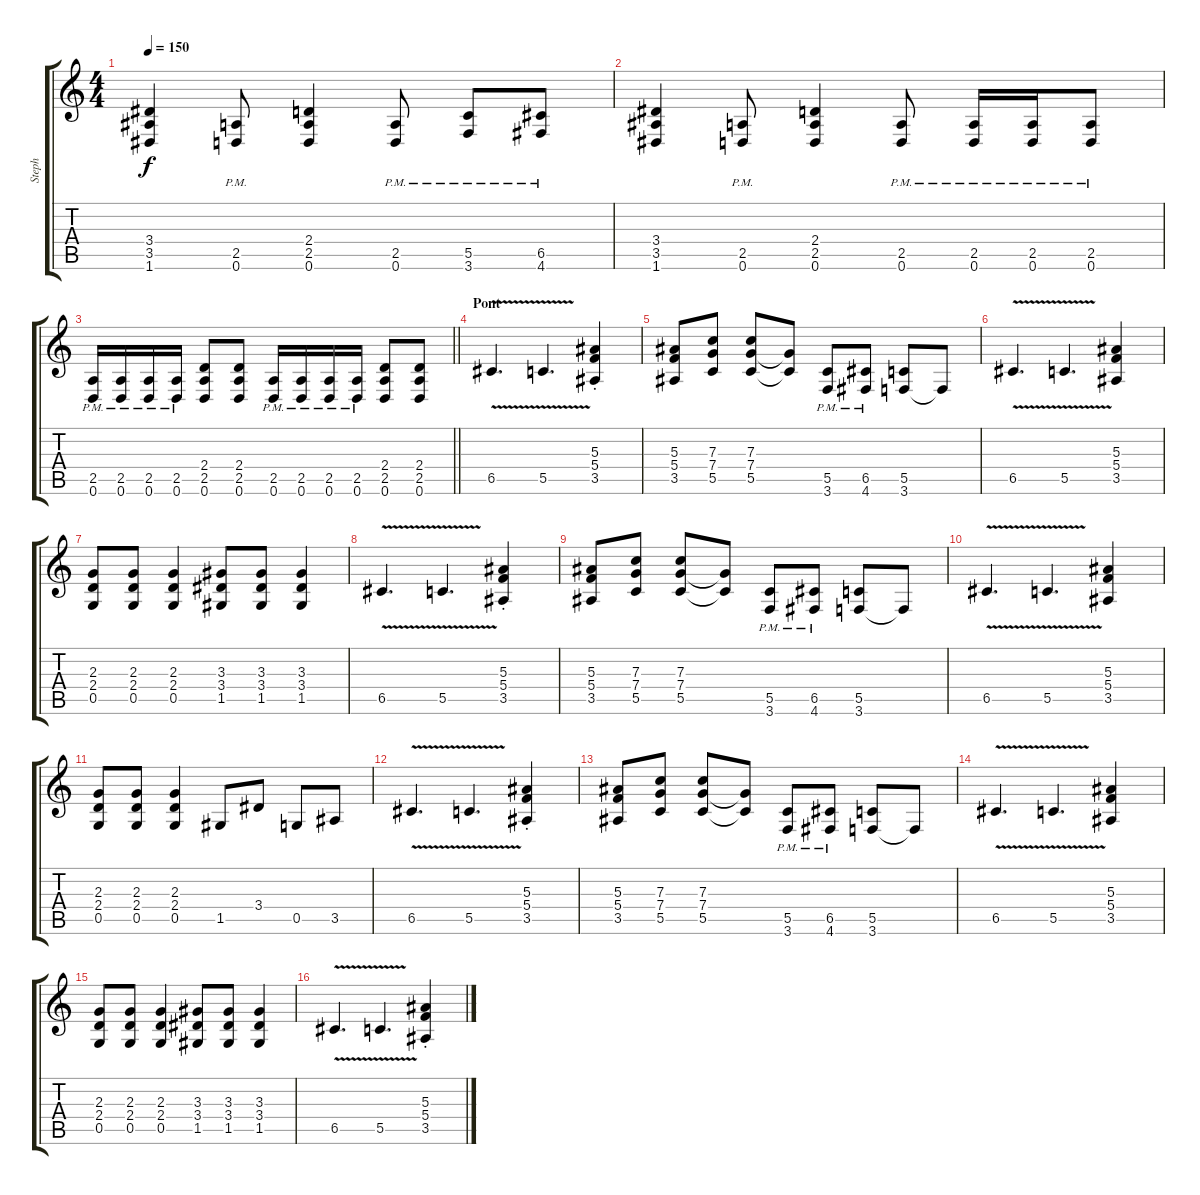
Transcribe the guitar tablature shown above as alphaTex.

\track ("Steph" "Steph") {instrument distortionguitar}
\staff {score tabs}
\tuning (D4 A3 F3 C3 G2 D2) {hide}
\ts (4 4)
\tempo 150
\clef g2
\ks c
(3.4 3.5 1.6).4{dy f} (2.5{pm} 0.6{pm}).8 (2.4 2.5 0.6).4 (2.5{pm} 0.6{pm}).8 (5.5{pm} 3.6{pm}).8 (6.5{pm} 4.6{pm}).8 |
(3.4 3.5 1.6).4 (2.5{pm} 0.6{pm}).8 (2.4 2.5 0.6).4 (2.5{pm} 0.6{pm}).8 (2.5{pm} 0.6{pm}).16 (2.5{pm} 0.6{pm}).16 (2.5{pm} 0.6{pm}).8 |
\barLineRight lightlight
(2.5{pm} 0.6{pm}).16 (2.5{pm} 0.6{pm}).16 (2.5{pm} 0.6{pm}).16 (2.5{pm} 0.6{pm}).16 (2.4 2.5 0.6).8 (2.4 2.5 0.6).8 (2.5{pm} 0.6{pm}).16 (2.5{pm} 0.6{pm}).16 (2.5{pm} 0.6{pm}).16 (2.5{pm} 0.6{pm}).16 (2.4 2.5 0.6).8 (2.4 2.5 0.6).8 |
\section ("" "Pont")
6.5{v}.4{d} 5.5{v}.4{d} (5.3{st} 5.4{st} 3.5{st}).4 |
(5.3 5.4 3.5).8 (7.3 7.4 5.5).8 (7.3 7.4 5.5).8 (7.4{t} 5.5{t}).8 (5.5{pm} 3.6{pm}).8 (6.5{pm} 4.6{pm}).8 (5.5 3.6).8 3.6{t}.8 |
6.5{v}.4{d} 5.5{v}.4{d} (5.3 5.4 3.5).4 |
(2.3 2.4 0.5).8 (2.3 2.4 0.5).8 (2.3 2.4 0.5).4 (3.3 3.4 1.5).8 (3.3 3.4 1.5).8 (3.3 3.4 1.5).4 |
6.5{v}.4{d} 5.5{v}.4{d} (5.3{st} 5.4{st} 3.5{st}).4 |
(5.3 5.4 3.5).8 (7.3 7.4 5.5).8 (7.3 7.4 5.5).8 (7.4{t} 5.5{t}).8 (5.5{pm} 3.6{pm}).8 (6.5{pm} 4.6{pm}).8 (5.5 3.6).8 3.6{t}.8 |
6.5{v}.4{d} 5.5{v}.4{d} (5.3 5.4 3.5).4 |
(2.3 2.4 0.5).8 (2.3 2.4 0.5).8 (2.3 2.4 0.5).4 1.5.8 3.4.8 0.5.8 3.5.8 |
6.5{v}.4{d} 5.5{v}.4{d} (5.3{st} 5.4{st} 3.5{st}).4 |
(5.3 5.4 3.5).8 (7.3 7.4 5.5).8 (7.3 7.4 5.5).8 (7.4{t} 5.5{t}).8 (5.5{pm} 3.6{pm}).8 (6.5{pm} 4.6{pm}).8 (5.5 3.6).8 3.6{t}.8 |
6.5{v}.4{d} 5.5{v}.4{d} (5.3 5.4 3.5).4 |
(2.3 2.4 0.5).8 (2.3 2.4 0.5).8 (2.3 2.4 0.5).4 (3.3 3.4 1.5).8 (3.3 3.4 1.5).8 (3.3 3.4 1.5).4 |
6.5{v}.4{d} 5.5{v}.4{d} (5.3{st} 5.4{st} 3.5{st}).4
